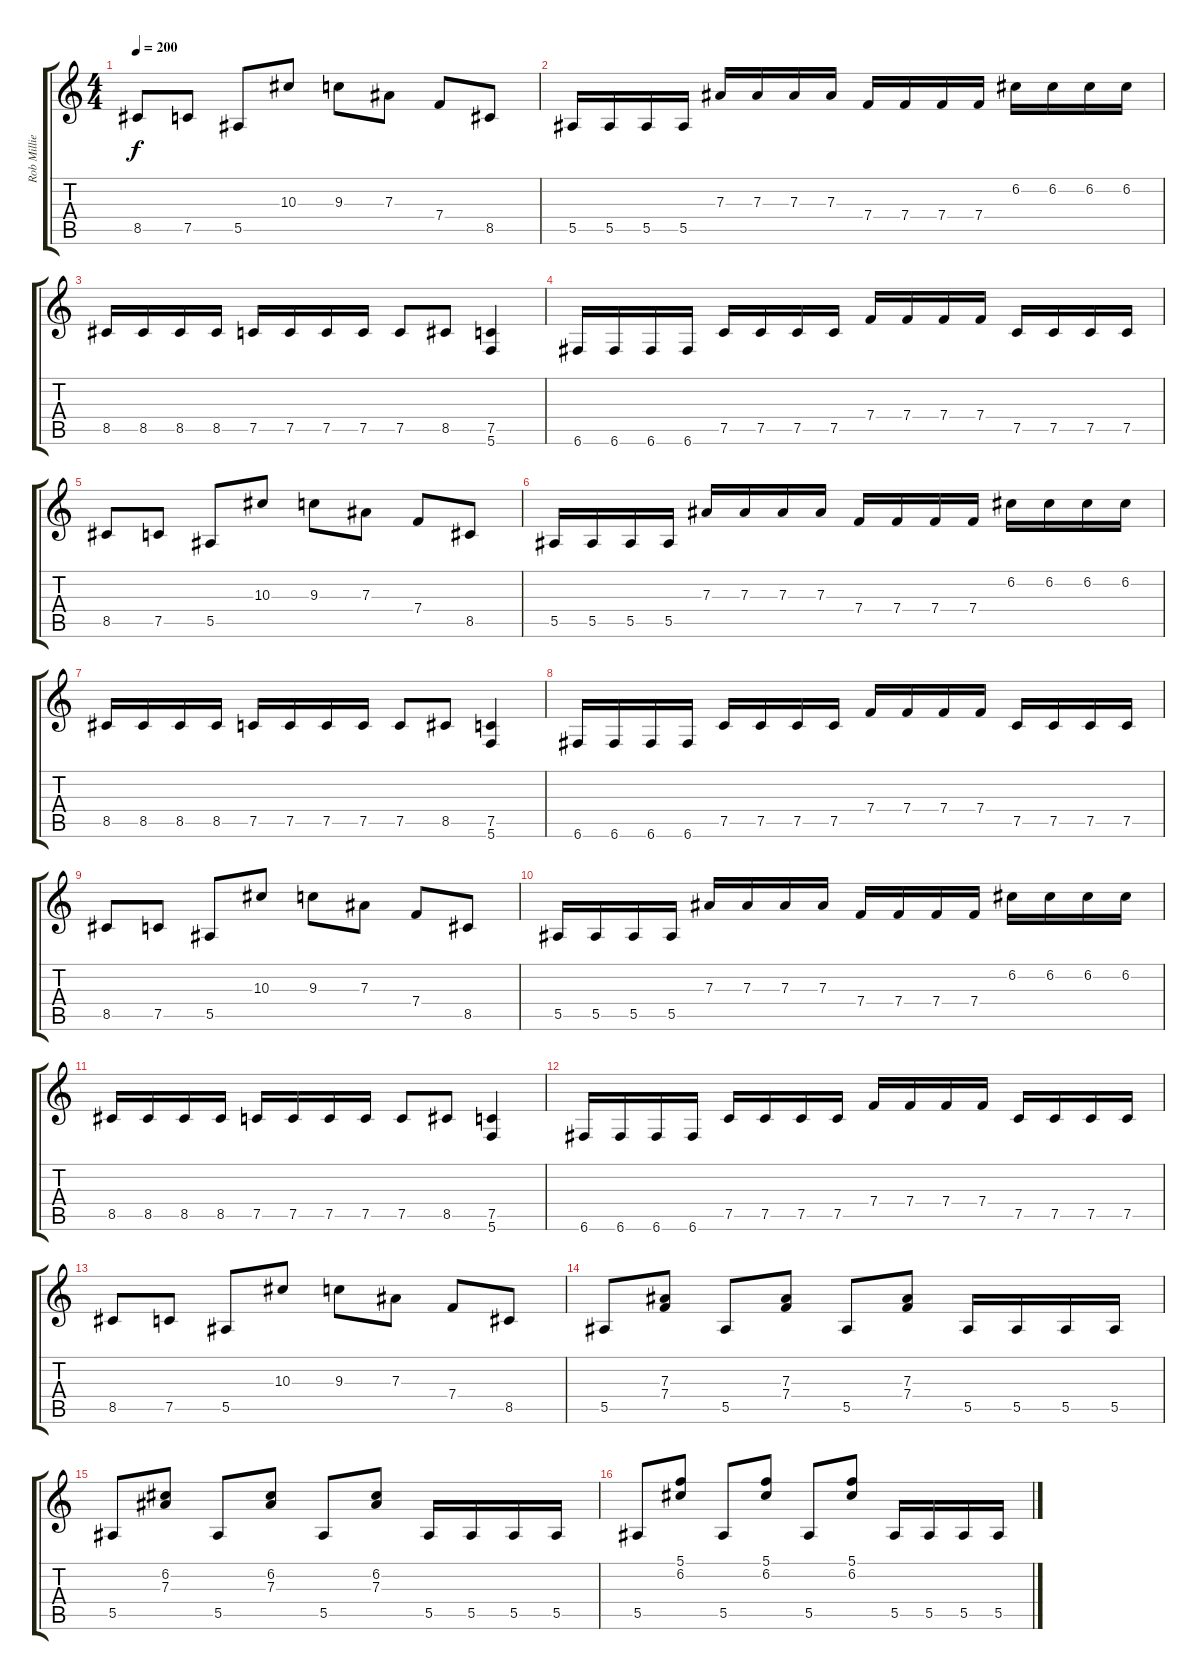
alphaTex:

\track ("Rob Millie" "Rob Millie") {instrument distortionguitar}
\staff {score tabs}
\tuning (C4 G3 Eb3 Bb2 F2 C2) {hide}
\ts (4 4)
\tempo 200
\clef g2
\ks c
8.5.8{dy f} 7.5.8 5.5.8 10.3.8 9.3.8 7.3.8 7.4.8 8.5.8 |
5.5.16 5.5.16 5.5.16 5.5.16 7.3.16 7.3.16 7.3.16 7.3.16 7.4.16 7.4.16 7.4.16 7.4.16 6.2.16 6.2.16 6.2.16 6.2.16 |
8.5.16 8.5.16 8.5.16 8.5.16 7.5.16 7.5.16 7.5.16 7.5.16 7.5.8 8.5.8 (7.5 5.6).4 |
6.6.16 6.6.16 6.6.16 6.6.16 7.5.16 7.5.16 7.5.16 7.5.16 7.4.16 7.4.16 7.4.16 7.4.16 7.5.16 7.5.16 7.5.16 7.5.16 |
8.5.8 7.5.8 5.5.8 10.3.8 9.3.8 7.3.8 7.4.8 8.5.8 |
5.5.16 5.5.16 5.5.16 5.5.16 7.3.16 7.3.16 7.3.16 7.3.16 7.4.16 7.4.16 7.4.16 7.4.16 6.2.16 6.2.16 6.2.16 6.2.16 |
8.5.16 8.5.16 8.5.16 8.5.16 7.5.16 7.5.16 7.5.16 7.5.16 7.5.8 8.5.8 (7.5 5.6).4 |
6.6.16 6.6.16 6.6.16 6.6.16 7.5.16 7.5.16 7.5.16 7.5.16 7.4.16 7.4.16 7.4.16 7.4.16 7.5.16 7.5.16 7.5.16 7.5.16 |
8.5.8 7.5.8 5.5.8 10.3.8 9.3.8 7.3.8 7.4.8 8.5.8 |
5.5.16 5.5.16 5.5.16 5.5.16 7.3.16 7.3.16 7.3.16 7.3.16 7.4.16 7.4.16 7.4.16 7.4.16 6.2.16 6.2.16 6.2.16 6.2.16 |
8.5.16 8.5.16 8.5.16 8.5.16 7.5.16 7.5.16 7.5.16 7.5.16 7.5.8 8.5.8 (7.5 5.6).4 |
6.6.16 6.6.16 6.6.16 6.6.16 7.5.16 7.5.16 7.5.16 7.5.16 7.4.16 7.4.16 7.4.16 7.4.16 7.5.16 7.5.16 7.5.16 7.5.16 |
8.5.8 7.5.8 5.5.8 10.3.8 9.3.8 7.3.8 7.4.8 8.5.8 |
5.5.8 (7.3 7.4).8 5.5.8 (7.3 7.4).8 5.5.8 (7.3 7.4).8 5.5.16 5.5.16 5.5.16 5.5.16 |
5.5.8 (6.2 7.3).8 5.5.8 (6.2 7.3).8 5.5.8 (6.2 7.3).8 5.5.16 5.5.16 5.5.16 5.5.16 |
5.5.8 (5.1 6.2).8 5.5.8 (5.1 6.2).8 5.5.8 (5.1 6.2).8 5.5.16 5.5.16 5.5.16 5.5.16
